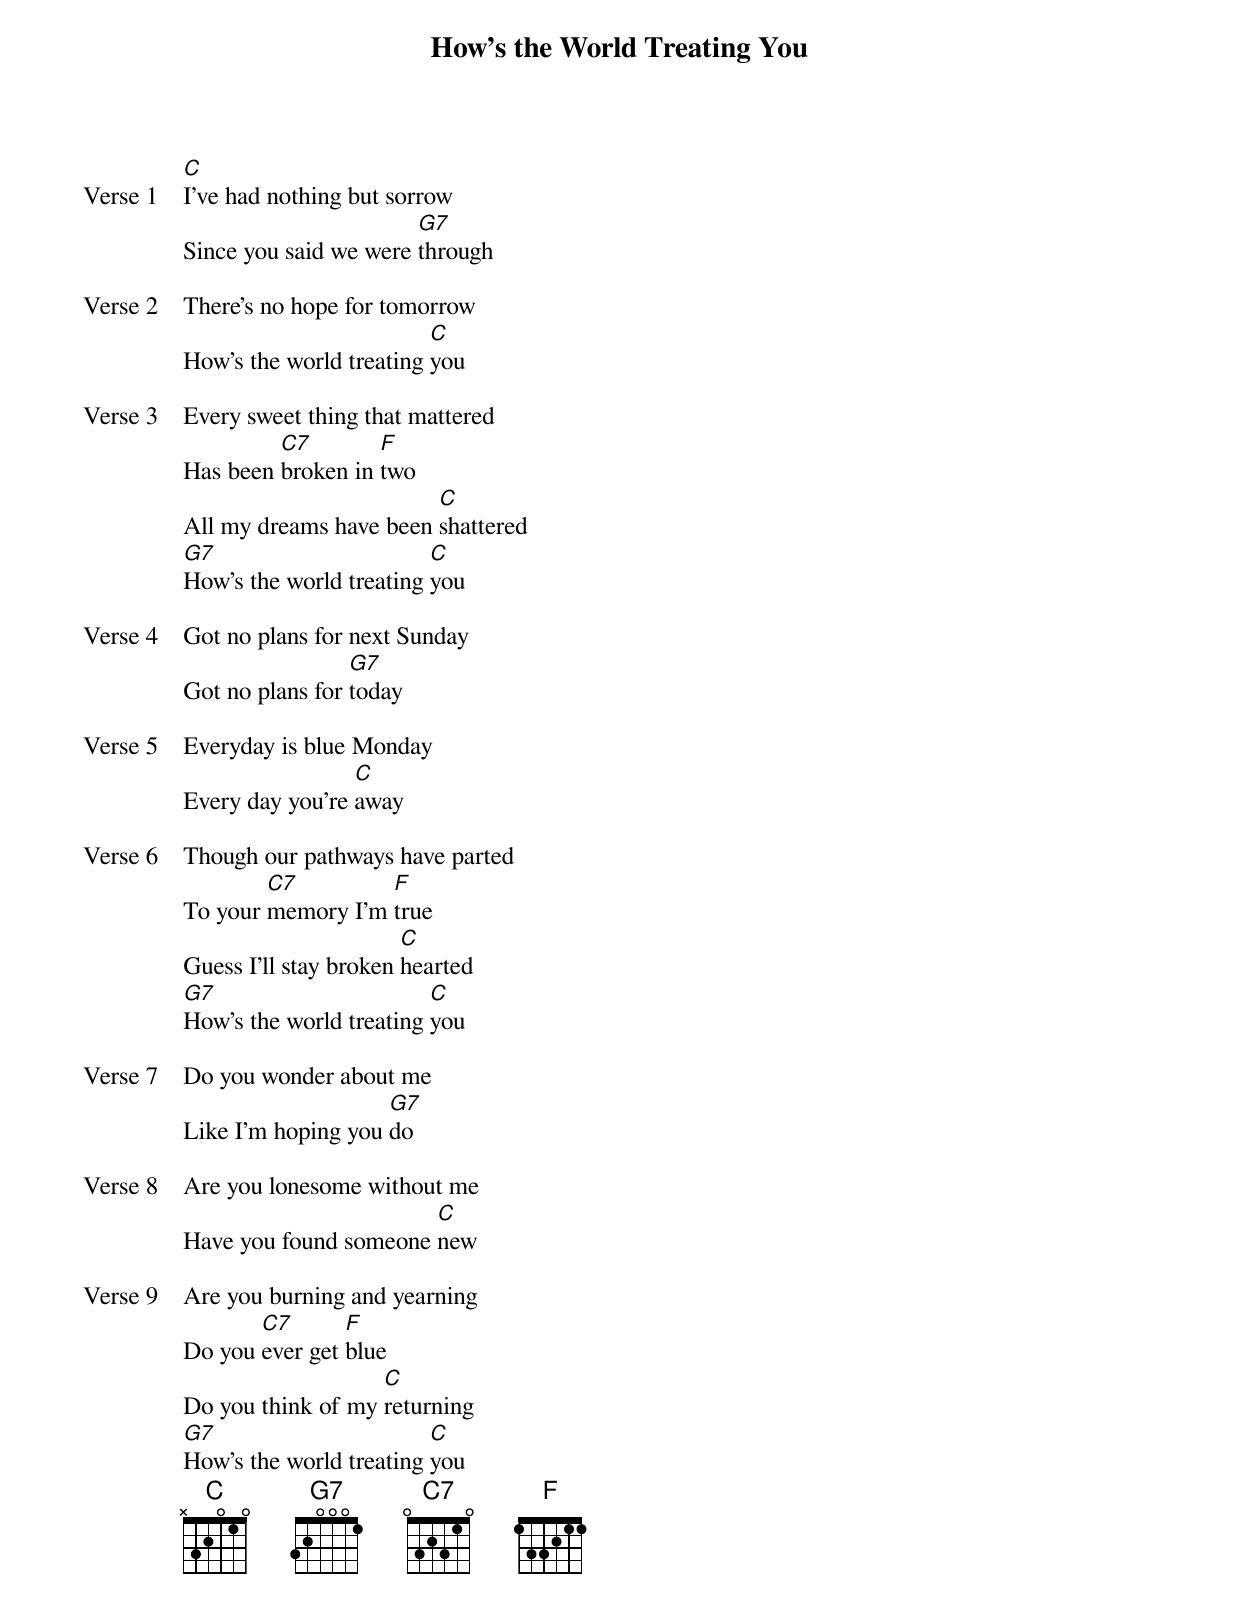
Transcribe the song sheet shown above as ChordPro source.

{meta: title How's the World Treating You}
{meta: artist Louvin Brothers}
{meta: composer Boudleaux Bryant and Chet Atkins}
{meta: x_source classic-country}
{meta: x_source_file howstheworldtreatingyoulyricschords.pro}
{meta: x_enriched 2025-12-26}

{start_of_verse: Verse 1}
[C]I've had nothing but sorrow
Since you said we were [G7]through
{end_of_verse}

{start_of_verse: Verse 2}
There's no hope for tomorrow
How's the world treating [C]you
{end_of_verse}

{start_of_verse: Verse 3}
Every sweet thing that mattered
Has been [C7]broken in [F]two
All my dreams have been [C]shattered
[G7]How's the world treating [C]you
{end_of_verse}

{start_of_verse: Verse 4}
Got no plans for next Sunday
Got no plans for [G7]today
{end_of_verse}

{start_of_verse: Verse 5}
Everyday is blue Monday
Every day you're [C]away
{end_of_verse}

{start_of_verse: Verse 6}
Though our pathways have parted
To your [C7]memory I'm [F]true
Guess I'll stay broken [C]hearted
[G7]How's the world treating [C]you
{end_of_verse}

{start_of_verse: Verse 7}
Do you wonder about me
Like I'm hoping you [G7]do
{end_of_verse}

{start_of_verse: Verse 8}
Are you lonesome without me
Have you found someone [C]new
{end_of_verse}

{start_of_verse: Verse 9}
Are you burning and yearning
Do you [C7]ever get [F]blue
Do you think of my [C]returning
[G7]How's the world treating [C]you
{end_of_verse}
